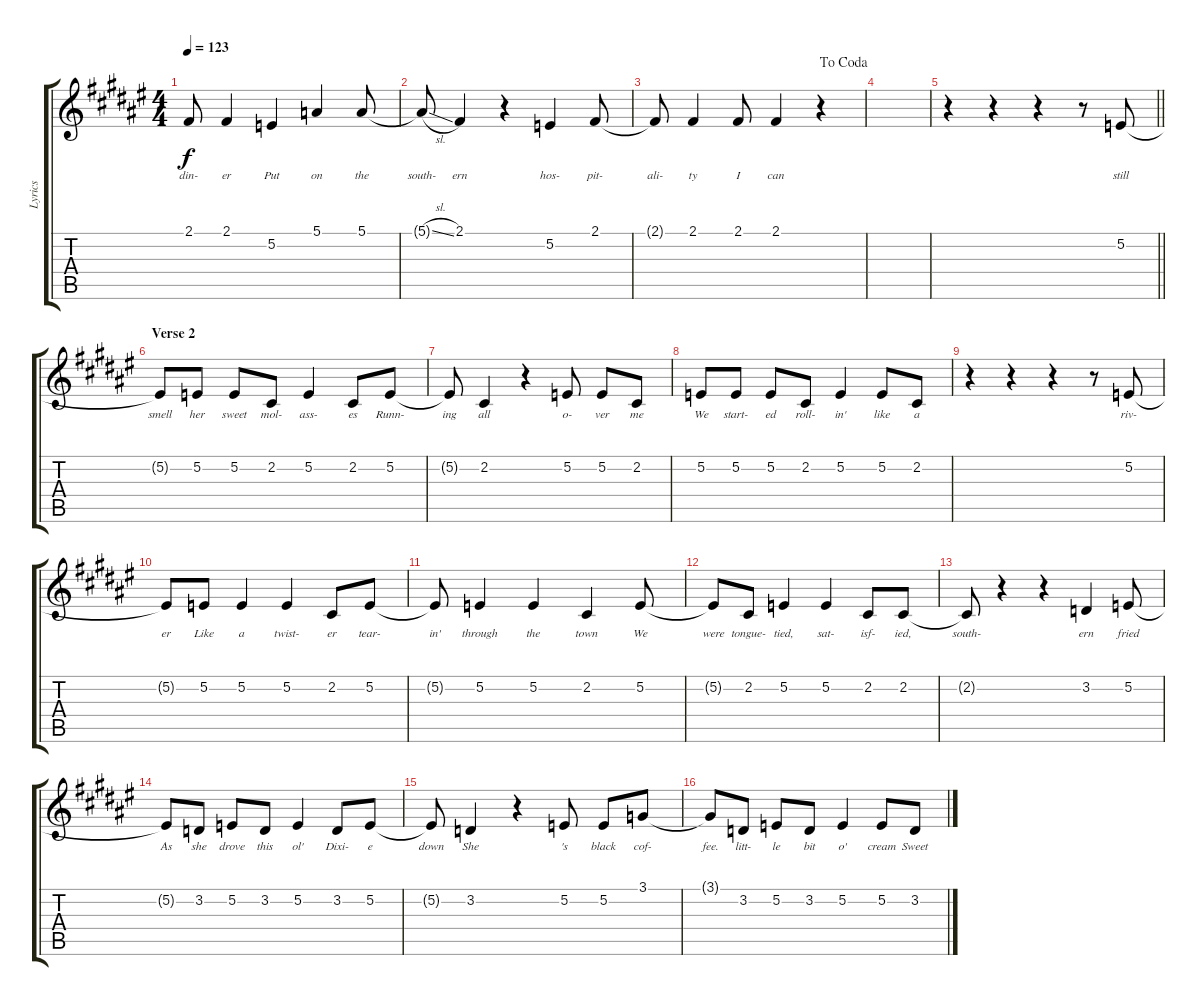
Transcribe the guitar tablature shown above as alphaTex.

\track ("Lyrics" "Lyrics") {instrument harmonica}
\staff {score tabs}
\tuning (E4 B3 G3 D3 A2 E2) {hide}
\ts (4 4)
\tempo 123
\clef g2
\ks f#
2.1{t}.8{lyrics (0 "din-") lyrics (1 "") lyrics (2 "") lyrics (3 "") lyrics (4 "") dy f} 2.1.4{lyrics (0 "er") lyrics (1 "") lyrics (2 "") lyrics (3 "") lyrics (4 "")} 5.2.4{lyrics (0 "Put") lyrics (1 "") lyrics (2 "") lyrics (3 "") lyrics (4 "")} 5.1.4{lyrics (0 "on") lyrics (1 "") lyrics (2 "") lyrics (3 "") lyrics (4 "")} 5.1.8{lyrics (0 "the") lyrics (1 "") lyrics (2 "") lyrics (3 "") lyrics (4 "")} |
5.1{sl t}.8{lyrics (0 "south-") lyrics (1 "") lyrics (2 "") lyrics (3 "") lyrics (4 "")} 2.1.4{lyrics (0 "ern") lyrics (1 "") lyrics (2 "") lyrics (3 "") lyrics (4 "")} r.4 5.2.4{lyrics (0 "hos-") lyrics (1 "") lyrics (2 "") lyrics (3 "") lyrics (4 "")} 2.1.8{lyrics (0 "pit-") lyrics (1 "") lyrics (2 "") lyrics (3 "") lyrics (4 "")} |
\jump dacoda
2.1{t}.8{lyrics (0 "ali-") lyrics (1 "") lyrics (2 "") lyrics (3 "") lyrics (4 "")} 2.1.4{lyrics (0 "ty") lyrics (1 "") lyrics (2 "") lyrics (3 "") lyrics (4 "")} 2.1.8{lyrics (0 "I") lyrics (1 "") lyrics (2 "") lyrics (3 "") lyrics (4 "")} 2.1.4{lyrics (0 "can") lyrics (1 "") lyrics (2 "") lyrics (3 "") lyrics (4 "")} r.4 |
|
\barLineRight lightlight
r.4 r.4 r.4 r.8 5.2.8{lyrics (0 "still") lyrics (1 "") lyrics (2 "") lyrics (3 "") lyrics (4 "")} |
\section ("" "Verse 2")
5.2{t}.8{lyrics (0 "smell") lyrics (1 "") lyrics (2 "") lyrics (3 "") lyrics (4 "")} 5.2.8{lyrics (0 "her") lyrics (1 "") lyrics (2 "") lyrics (3 "") lyrics (4 "")} 5.2.8{lyrics (0 "sweet") lyrics (1 "") lyrics (2 "") lyrics (3 "") lyrics (4 "")} 2.2.8{lyrics (0 "mol-") lyrics (1 "") lyrics (2 "") lyrics (3 "") lyrics (4 "")} 5.2.4{lyrics (0 "ass-") lyrics (1 "") lyrics (2 "") lyrics (3 "") lyrics (4 "")} 2.2.8{lyrics (0 "es") lyrics (1 "") lyrics (2 "") lyrics (3 "") lyrics (4 "")} 5.2.8{lyrics (0 "Runn-") lyrics (1 "") lyrics (2 "") lyrics (3 "") lyrics (4 "")} |
5.2{t}.8{lyrics (0 "ing") lyrics (1 "") lyrics (2 "") lyrics (3 "") lyrics (4 "")} 2.2.4{lyrics (0 "all") lyrics (1 "") lyrics (2 "") lyrics (3 "") lyrics (4 "")} r.4 5.2.8{lyrics (0 "o-") lyrics (1 "") lyrics (2 "") lyrics (3 "") lyrics (4 "")} 5.2.8{lyrics (0 "ver") lyrics (1 "") lyrics (2 "") lyrics (3 "") lyrics (4 "")} 2.2.8{lyrics (0 "me") lyrics (1 "") lyrics (2 "") lyrics (3 "") lyrics (4 "")} |
5.2.8{lyrics (0 "We") lyrics (1 "") lyrics (2 "") lyrics (3 "") lyrics (4 "")} 5.2.8{lyrics (0 "start-") lyrics (1 "") lyrics (2 "") lyrics (3 "") lyrics (4 "")} 5.2.8{lyrics (0 "ed") lyrics (1 "") lyrics (2 "") lyrics (3 "") lyrics (4 "")} 2.2.8{lyrics (0 "roll-") lyrics (1 "") lyrics (2 "") lyrics (3 "") lyrics (4 "")} 5.2.4{lyrics (0 "in'") lyrics (1 "") lyrics (2 "") lyrics (3 "") lyrics (4 "")} 5.2.8{lyrics (0 "like") lyrics (1 "") lyrics (2 "") lyrics (3 "") lyrics (4 "")} 2.2.8{lyrics (0 "a") lyrics (1 "") lyrics (2 "") lyrics (3 "") lyrics (4 "")} |
r.4 r.4 r.4 r.8 5.2.8{lyrics (0 "riv-") lyrics (1 "") lyrics (2 "") lyrics (3 "") lyrics (4 "")} |
5.2{t}.8{lyrics (0 "er") lyrics (1 "") lyrics (2 "") lyrics (3 "") lyrics (4 "")} 5.2.8{lyrics (0 "Like") lyrics (1 "") lyrics (2 "") lyrics (3 "") lyrics (4 "")} 5.2.4{lyrics (0 "a") lyrics (1 "") lyrics (2 "") lyrics (3 "") lyrics (4 "")} 5.2.4{lyrics (0 "twist-") lyrics (1 "") lyrics (2 "") lyrics (3 "") lyrics (4 "")} 2.2.8{lyrics (0 "er") lyrics (1 "") lyrics (2 "") lyrics (3 "") lyrics (4 "")} 5.2.8{lyrics (0 "tear-") lyrics (1 "") lyrics (2 "") lyrics (3 "") lyrics (4 "")} |
5.2{t}.8{lyrics (0 "in'") lyrics (1 "") lyrics (2 "") lyrics (3 "") lyrics (4 "")} 5.2.4{lyrics (0 "through") lyrics (1 "") lyrics (2 "") lyrics (3 "") lyrics (4 "")} 5.2.4{lyrics (0 "the") lyrics (1 "") lyrics (2 "") lyrics (3 "") lyrics (4 "")} 2.2.4{lyrics (0 "town") lyrics (1 "") lyrics (2 "") lyrics (3 "") lyrics (4 "")} 5.2.8{lyrics (0 "We") lyrics (1 "") lyrics (2 "") lyrics (3 "") lyrics (4 "")} |
5.2{t}.8{lyrics (0 "were") lyrics (1 "") lyrics (2 "") lyrics (3 "") lyrics (4 "")} 2.2.8{lyrics (0 "tongue-") lyrics (1 "") lyrics (2 "") lyrics (3 "") lyrics (4 "")} 5.2.4{lyrics (0 "tied,") lyrics (1 "") lyrics (2 "") lyrics (3 "") lyrics (4 "")} 5.2.4{lyrics (0 "sat-") lyrics (1 "") lyrics (2 "") lyrics (3 "") lyrics (4 "")} 2.2.8{lyrics (0 "isf-") lyrics (1 "") lyrics (2 "") lyrics (3 "") lyrics (4 "")} 2.2.8{lyrics (0 "ied,") lyrics (1 "") lyrics (2 "") lyrics (3 "") lyrics (4 "")} |
2.2{t}.8{lyrics (0 "south-") lyrics (1 "") lyrics (2 "") lyrics (3 "") lyrics (4 "")} r.4 r.4 3.2.4{lyrics (0 "ern") lyrics (1 "") lyrics (2 "") lyrics (3 "") lyrics (4 "")} 5.2.8{lyrics (0 "fried") lyrics (1 "") lyrics (2 "") lyrics (3 "") lyrics (4 "")} |
5.2{t}.8{lyrics (0 "As") lyrics (1 "") lyrics (2 "") lyrics (3 "") lyrics (4 "")} 3.2.8{lyrics (0 "she") lyrics (1 "") lyrics (2 "") lyrics (3 "") lyrics (4 "")} 5.2.8{lyrics (0 "drove") lyrics (1 "") lyrics (2 "") lyrics (3 "") lyrics (4 "")} 3.2.8{lyrics (0 "this") lyrics (1 "") lyrics (2 "") lyrics (3 "") lyrics (4 "")} 5.2.4{lyrics (0 "ol'") lyrics (1 "") lyrics (2 "") lyrics (3 "") lyrics (4 "")} 3.2.8{lyrics (0 "Dixi-") lyrics (1 "") lyrics (2 "") lyrics (3 "") lyrics (4 "")} 5.2.8{lyrics (0 "e") lyrics (1 "") lyrics (2 "") lyrics (3 "") lyrics (4 "")} |
5.2{t}.8{lyrics (0 "down") lyrics (1 "") lyrics (2 "") lyrics (3 "") lyrics (4 "")} 3.2.4{lyrics (0 "She") lyrics (1 "") lyrics (2 "") lyrics (3 "") lyrics (4 "")} r.4 5.2.8{lyrics (0 "'s") lyrics (1 "") lyrics (2 "") lyrics (3 "") lyrics (4 "")} 5.2.8{lyrics (0 "black") lyrics (1 "") lyrics (2 "") lyrics (3 "") lyrics (4 "")} 3.1.8{lyrics (0 "cof-") lyrics (1 "") lyrics (2 "") lyrics (3 "") lyrics (4 "")} |
3.1{t}.8{lyrics (0 "fee.") lyrics (1 "") lyrics (2 "") lyrics (3 "") lyrics (4 "")} 3.2.8{lyrics (0 "litt-") lyrics (1 "") lyrics (2 "") lyrics (3 "") lyrics (4 "")} 5.2.8{lyrics (0 "le") lyrics (1 "") lyrics (2 "") lyrics (3 "") lyrics (4 "")} 3.2.8{lyrics (0 "bit") lyrics (1 "") lyrics (2 "") lyrics (3 "") lyrics (4 "")} 5.2.4{lyrics (0 "o'") lyrics (1 "") lyrics (2 "") lyrics (3 "") lyrics (4 "")} 5.2.8{lyrics (0 "cream") lyrics (1 "") lyrics (2 "") lyrics (3 "") lyrics (4 "")} 3.2.8{lyrics (0 "Sweet") lyrics (1 "") lyrics (2 "") lyrics (3 "") lyrics (4 "")}
